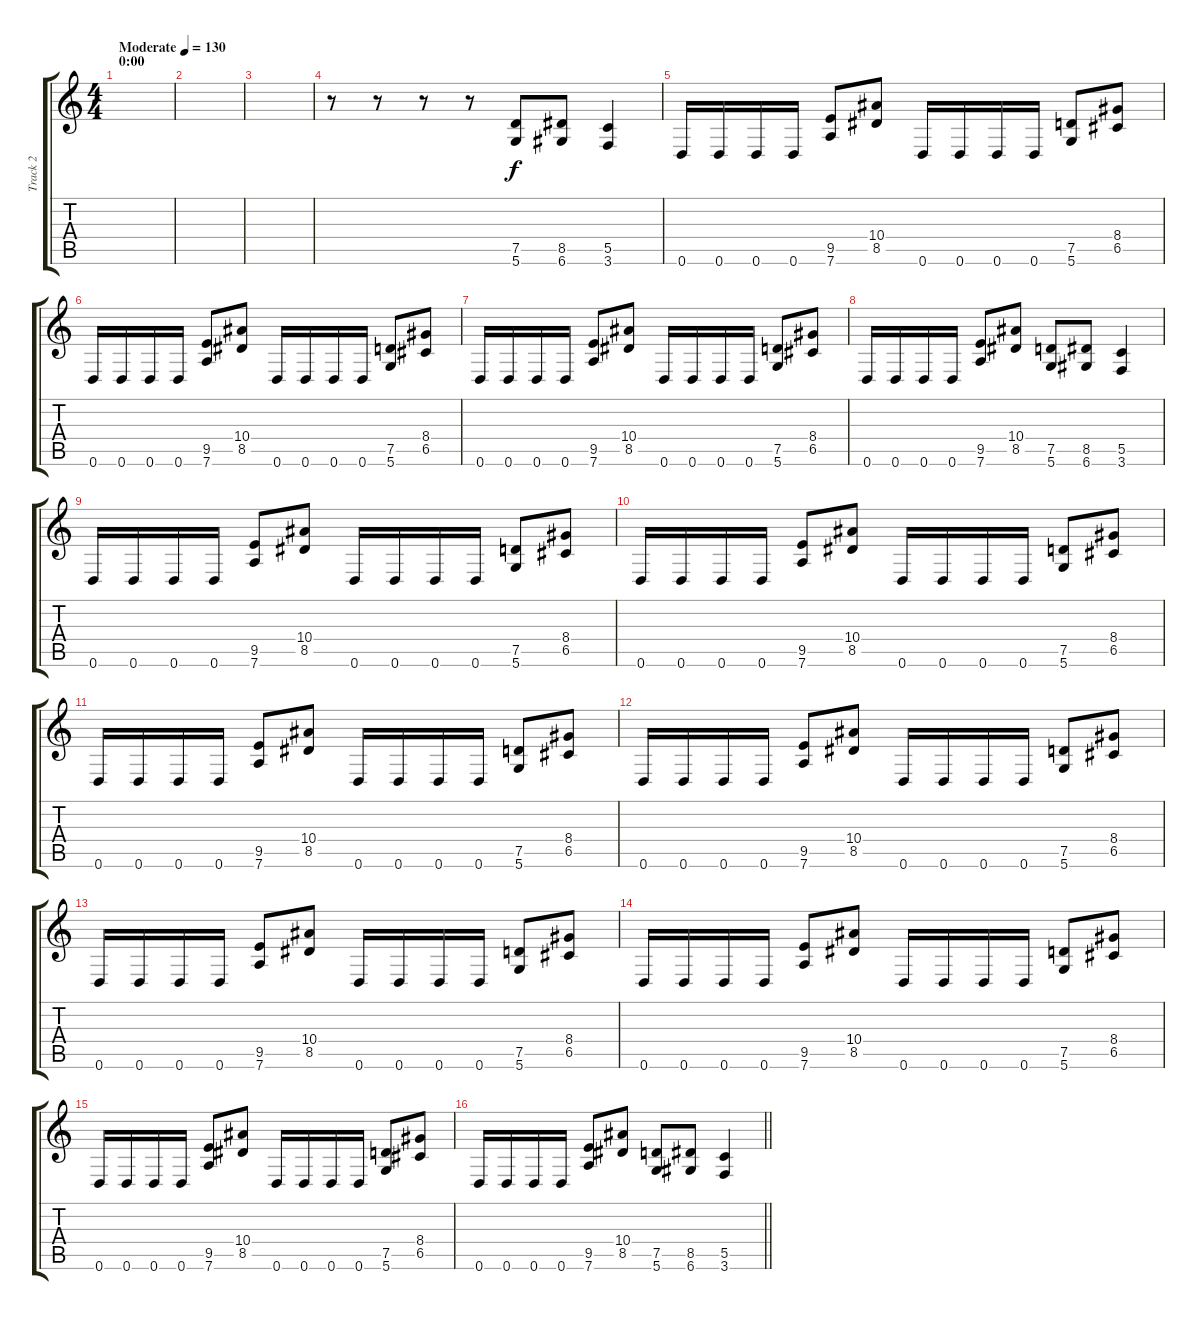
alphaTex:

\track ("Track 2" "Track 2") {instrument overdrivenguitar}
\staff {score tabs}
\tuning (D4 A3 F3 C3 G2 D2) {hide}
\ts (4 4)
\section ("" "0:00")
\tempo (130 "Moderate")
\clef g2
\ks c
|
|
|
r.8 r.8 r.8 r.8 (7.5 5.6).8 (8.5 6.6).8 (5.5 3.6).4 |
0.6.16 0.6.16 0.6.16 0.6.16 (9.5 7.6).8 (10.4 8.5).8 0.6.16 0.6.16 0.6.16 0.6.16 (7.5 5.6).8 (8.4 6.5).8 |
0.6.16 0.6.16 0.6.16 0.6.16 (9.5 7.6).8 (10.4 8.5).8 0.6.16 0.6.16 0.6.16 0.6.16 (7.5 5.6).8 (8.4 6.5).8 |
0.6.16 0.6.16 0.6.16 0.6.16 (9.5 7.6).8 (10.4 8.5).8 0.6.16 0.6.16 0.6.16 0.6.16 (7.5 5.6).8 (8.4 6.5).8 |
0.6.16 0.6.16 0.6.16 0.6.16 (9.5 7.6).8 (10.4 8.5).8 (7.5 5.6).8 (8.5 6.6).8 (5.5 3.6).4 |
0.6.16 0.6.16 0.6.16 0.6.16 (9.5 7.6).8 (10.4 8.5).8 0.6.16 0.6.16 0.6.16 0.6.16 (7.5 5.6).8 (8.4 6.5).8 |
0.6.16 0.6.16 0.6.16 0.6.16 (9.5 7.6).8 (10.4 8.5).8 0.6.16 0.6.16 0.6.16 0.6.16 (7.5 5.6).8 (8.4 6.5).8 |
0.6.16 0.6.16 0.6.16 0.6.16 (9.5 7.6).8 (10.4 8.5).8 0.6.16 0.6.16 0.6.16 0.6.16 (7.5 5.6).8 (8.4 6.5).8 |
0.6.16 0.6.16 0.6.16 0.6.16 (9.5 7.6).8 (10.4 8.5).8 0.6.16 0.6.16 0.6.16 0.6.16 (7.5 5.6).8 (8.4 6.5).8 |
0.6.16 0.6.16 0.6.16 0.6.16 (9.5 7.6).8 (10.4 8.5).8 0.6.16 0.6.16 0.6.16 0.6.16 (7.5 5.6).8 (8.4 6.5).8 |
0.6.16 0.6.16 0.6.16 0.6.16 (9.5 7.6).8 (10.4 8.5).8 0.6.16 0.6.16 0.6.16 0.6.16 (7.5 5.6).8 (8.4 6.5).8 |
0.6.16 0.6.16 0.6.16 0.6.16 (9.5 7.6).8 (10.4 8.5).8 0.6.16 0.6.16 0.6.16 0.6.16 (7.5 5.6).8 (8.4 6.5).8 |
\barLineRight lightlight
0.6.16 0.6.16 0.6.16 0.6.16 (9.5 7.6).8 (10.4 8.5).8 (7.5 5.6).8 (8.5 6.6).8 (5.5 3.6).4
